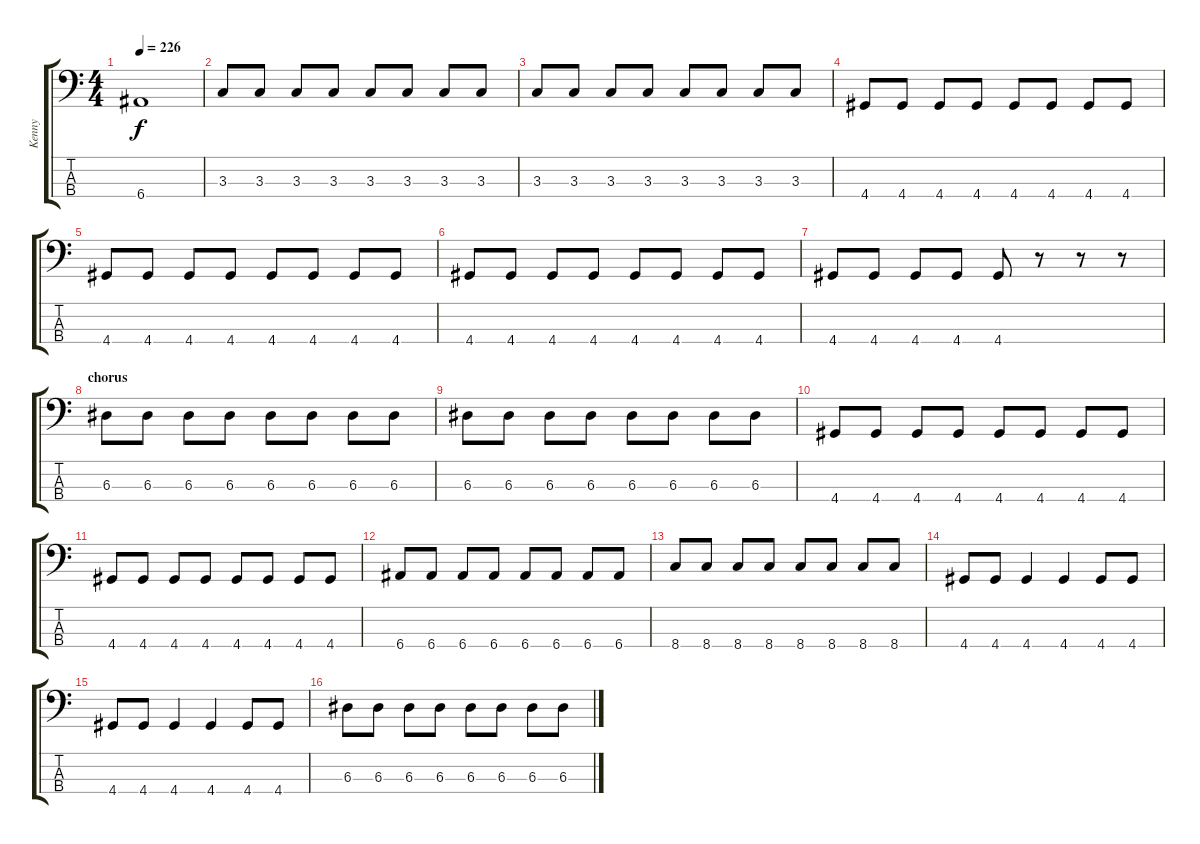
\track ("Kenny" "Kenny") {instrument electricbasspick}
\staff {score tabs}
\tuning (G2 D2 A1 E1) {hide}
\ts (4 4)
\tempo 226
\clef f4
\ks c
6.4{t}.1{dy f} |
3.3.8 3.3.8 3.3.8 3.3.8 3.3.8 3.3.8 3.3.8 3.3.8 |
3.3.8 3.3.8 3.3.8 3.3.8 3.3.8 3.3.8 3.3.8 3.3.8 |
4.4.8 4.4.8 4.4.8 4.4.8 4.4.8 4.4.8 4.4.8 4.4.8 |
4.4.8 4.4.8 4.4.8 4.4.8 4.4.8 4.4.8 4.4.8 4.4.8 |
4.4.8 4.4.8 4.4.8 4.4.8 4.4.8 4.4.8 4.4.8 4.4.8 |
4.4.8 4.4.8 4.4.8 4.4.8 4.4.8 r.8 r.8 r.8 |
\section ("" "chorus")
6.3.8 6.3.8 6.3.8 6.3.8 6.3.8 6.3.8 6.3.8 6.3.8 |
6.3.8 6.3.8 6.3.8 6.3.8 6.3.8 6.3.8 6.3.8 6.3.8 |
4.4.8 4.4.8 4.4.8 4.4.8 4.4.8 4.4.8 4.4.8 4.4.8 |
4.4.8 4.4.8 4.4.8 4.4.8 4.4.8 4.4.8 4.4.8 4.4.8 |
6.4.8 6.4.8 6.4.8 6.4.8 6.4.8 6.4.8 6.4.8 6.4.8 |
8.4.8 8.4.8 8.4.8 8.4.8 8.4.8 8.4.8 8.4.8 8.4.8 |
4.4.8 4.4.8 4.4.4 4.4.4 4.4.8 4.4.8 |
4.4.8 4.4.8 4.4.4 4.4.4 4.4.8 4.4.8 |
6.3.8 6.3.8 6.3.8 6.3.8 6.3.8 6.3.8 6.3.8 6.3.8
